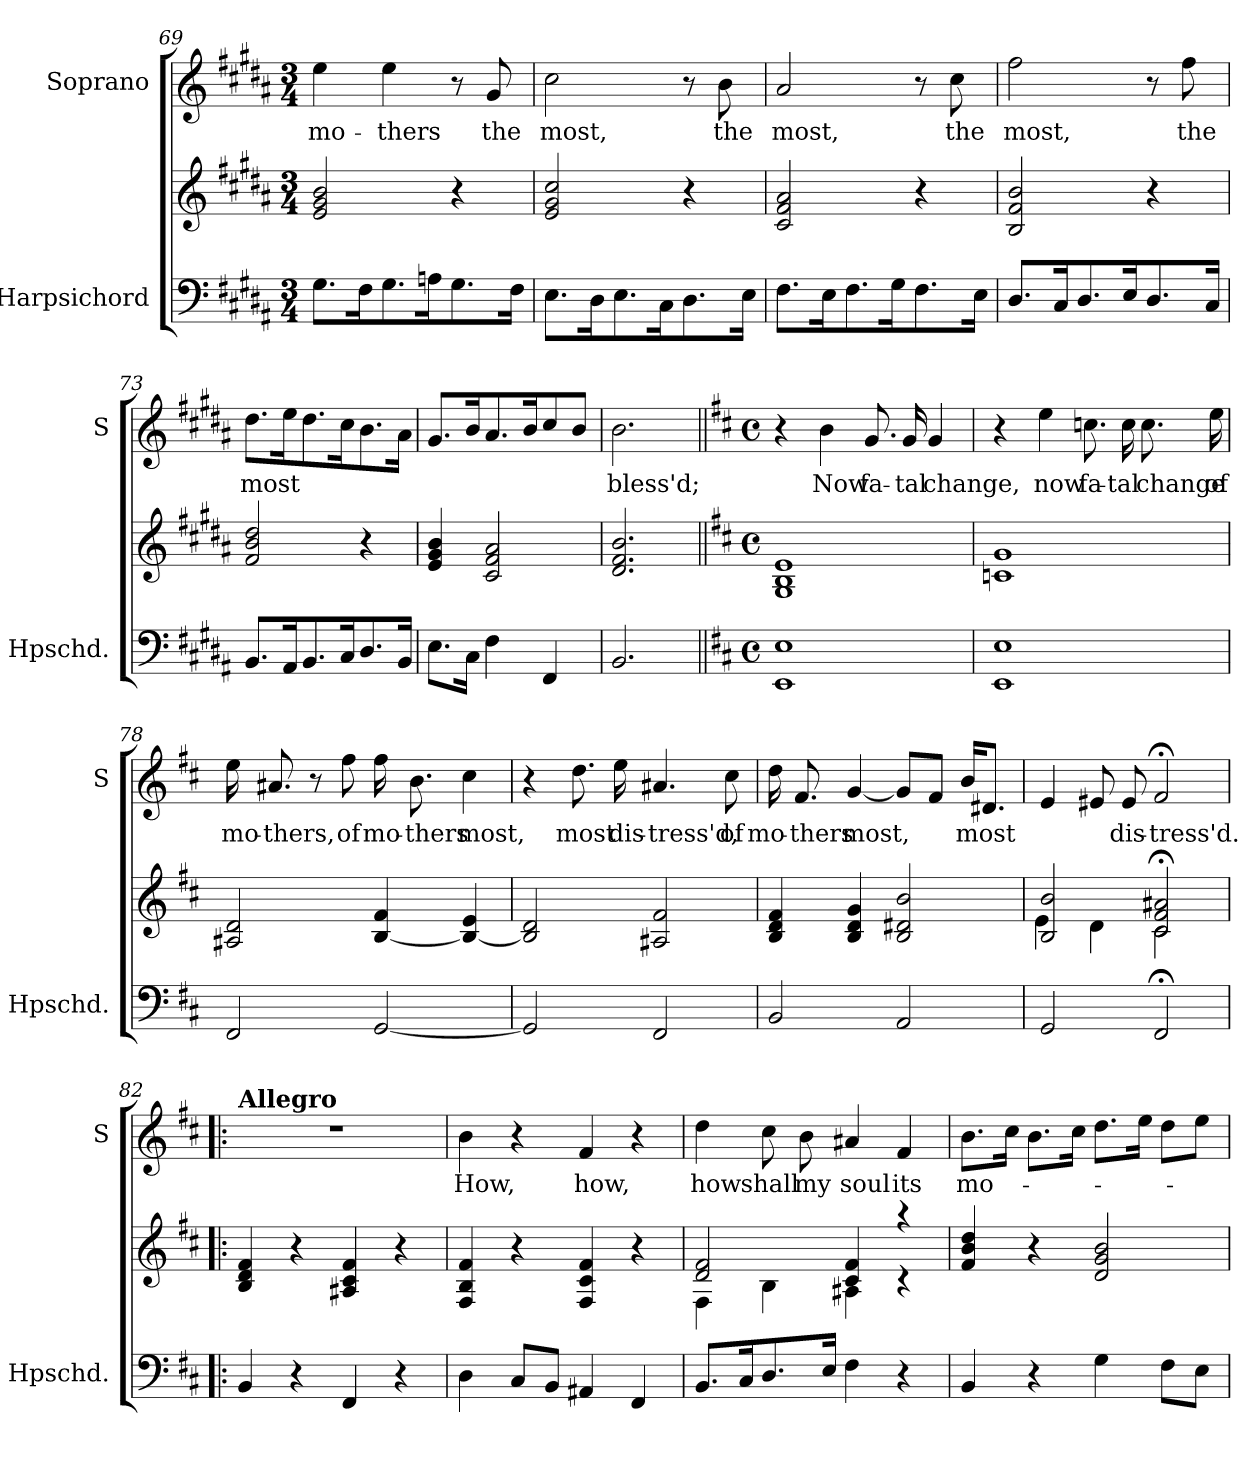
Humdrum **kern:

**kern	**kern	**kern	**text
*part2	*part2	*part1	*part1
*staff3	*staff2	*staff1	*staff1
*I"Harpsichord	*	*I"Soprano	*
*I'Hpschd.	*	*I'S	*
*clefF4	*clefG2	*clefG2	*
*k[f#c#g#d#a#]	*k[f#c#g#d#a#]	*k[f#c#g#d#a#]	*
*B:	*B:	*B:	*
*M3/4	*M3/4	*M3/4	*
=69	=69	=69	=69
!	!	!	!LO:LY:b
8.G#\L	2e/ 2g#/ 2b/	4ee\	mo-
16F#\k	.	.	.
!	!	!	!LO:LY:b
8.G#\	.	4ee\	-thers
16An\k	.	.	.
8.G#\	4r	8r	.
!	!	!	!LO:LY:b
.	.	8g#/	the
16F#\Jk	.	.	.
!!LO:LB:g=z
=70	=70	=70	=70
!	!	!	!LO:LY:b
8.E\L	2e/ 2g#/ 2cc#/	2cc#\	most,
16D#\k	.	.	.
8.E\	.	.	.
16C#\k	.	.	.
8.D#\	4r	8r	.
!	!	!	!LO:LY:b
.	.	8b\	the
16E\Jk	.	.	.
=71	=71	=71	=71
!	!	!	!LO:LY:b
8.F#\L	2c#/ 2f#/ 2a#/	2a#/	most,
16E\k	.	.	.
8.F#\	.	.	.
16G#\k	.	.	.
8.F#\	4r	8r	.
!	!	!	!LO:LY:b
.	.	8cc#\	the
16E\Jk	.	.	.
=72	=72	=72	=72
!	!	!	!LO:LY:b
8.D#/L	2B/ 2f#/ 2b/	2ff#\	most,
16C#/k	.	.	.
8.D#/	.	.	.
16E/k	.	.	.
8.D#/	4r	8r	.
!	!	!	!LO:LY:b
.	.	8ff#\	the
16C#/Jk	.	.	.
=73	=73	=73	=73
!	!	!	!LO:LY:b
8.BB/L	2f#/ 2b/ 2dd#/	8.dd#\L	most
16AA#/k	.	16ee\k	.
8.BB/	.	8.dd#\	.
16C#/k	.	16cc#\k	.
8.D#/	4r	8.b\	.
16BB/Jk	.	16a#\Jk	.
=74	=74	=74	=74
8.E\L	4e/ 4g#/ 4b/	8.g#/L	.
16C#\Jk	.	16b/k	.
4F#\	2c#/ 2f#/ 2a#/	8.a#/	.
.	.	16b/k	.
4FF#/	.	8cc#/	.
.	.	8b/J	.
=75	=75	=75	=75
!	!	!	!LO:LY:b
2.BB/	2.d#/ 2.f#/ 2.b/	2.b\	bless'd;
!!LO:LB:g=z
=76||	=76||	=76||	=76||
*k[f#c#]	*k[f#c#]	*k[f#c#]	*
*D:	*D:	*D:	*
*M4/4	*M4/4	*M4/4	*
*met(c)	*met(c)	*met(c)	*
1EE 1E	1G 1B 1e	4r	.
!	!	!	!LO:LY:b
.	.	4b\	Now
!	!	!	!LO:LY:b
.	.	8.g/	fa-
!	!	!	!LO:LY:b
.	.	16g/	-tal
!	!	!	!LO:LY:b
.	.	4g/	change,
=77	=77	=77	=77
1EE 1E	1cn 1g	4r	.
!	!	!	!LO:LY:b
.	.	4ee\	now
!	!	!	!LO:LY:b
.	.	8.ccn\	fa-
!	!	!	!LO:LY:b
.	.	16cc\	-tal
!	!	!	!LO:LY:b
.	.	8.cc\	change
!	!	!	!LO:LY:b
.	.	16ee\	of
=78	=78	=78	=78
!	!	!	!LO:LY:b
2FF#/	2A#X/ 2d/	16ee\	mo-
!	!	!	!LO:LY:b
.	.	8.a#X/	-thers,
.	.	8r	.
!	!	!	!LO:LY:b
.	.	8ff#\	of
!	!	!	!LO:LY:b
[2GG/	[4B/ 4f#/	16ff#\	mo-
!	!	!	!LO:LY:b
.	.	8.b\	-thers
!	!	!	!LO:LY:b
.	4B/_ 4e/	4cc#\	most,
=79	=79	=79	=79
2GG/]	2B/] 2d/	4r	.
!	!	!	!LO:LY:b
.	.	8.dd\	most
!	!	!	!LO:LY:b
.	.	16ee\	dis-
!	!	!	!LO:LY:b
2FF#/	2A#X/ 2f#/	4.a#X/	-tress'd,
!	!	!	!LO:LY:b
.	.	8cc#\	of
!!LO:PB:g=z
=80	=80	=80	=80
!	!	!	!LO:LY:b
2BB/	4B/ 4d/ 4f#/	16dd\	mo-
!	!	!	!LO:LY:b
.	.	8.f#/	-thers
!	!	!	!LO:LY:b
.	4B/ 4d/ 4g/	[4g/	most,
2AA/	2B/ 2d#X/ 2b/	8g/L]	.
.	.	8f#/J	.
!	!	!	!LO:LY:b
.	.	16b/KL	most
.	.	8.d#X/J	.
=81	=81	=81	=81
*	*^	*	*
2GG/	2B/ 2b/	4e\	4e/	.
.	.	4d\	8e#X/	.
!	!	!	!	!LO:LY:b
.	.	.	8e#/	dis-
!	!	!	!	!LO:LY:b
2FF#;</	2c#/;< 2f#/;< 2a#X/;<	2c#\	2f#;</	-tress'd.
=82!|:	=82!|:	=82!|:	=82!|:	=82!|:
!	!	!	!LO:TX:a:B:t=Allegro	!
*	*v	*v	*	*
4BB/	4B/ 4d/ 4f#/	1r	.
4r	4r	.	.
4FF#/	4A#X/ 4c#/ 4f#/	.	.
4r	4r	.	.
=83	=83	=83	=83
!	!	!	!LO:LY:b
4D\	4F#/ 4B/ 4f#/	4b\	How,
8C#/L	4r	4r	.
8BB/J	.	.	.
!	!	!	!LO:LY:b
4AA#X/	4F#/ 4c#/ 4f#/	4f#/	how,
4FF#/	4r	4r	.
=84	=84	=84	=84
*	*^	*	*
!	!	!	!	!LO:LY:b
8.BB/L	2d/ 2f#/	4F#\	4dd\	how
16C#/k	.	.	.	.
!	!	!	!	!LO:LY:b
8.D/	.	4B\	8cc#\	shall
!	!	!	!	!LO:LY:b
.	.	.	8b\	my
16E/Jk	.	.	.	.
!	!	!	!	!LO:LY:b
4F#\	4c#/ 4f#/	4A#X\	4a#X/	soul
!	!	!	!	!LO:LY:b
4r	4raa	4rc	4f#/	its
!!LO:LB:g=z
=85	=85	=85	=85	=85
!	!	!	!	!LO:LY:b
*	*v	*v	*	*
4BB/	4f#/ 4b/ 4dd/	8.b\L	mo-
.	.	16cc#\Jk	.
4r	4r	8.b\L	.
.	.	16cc#\Jk	.
4G\	2d/ 2g/ 2b/	8.dd\L	.
.	.	16ee\Jk	.
8F#\L	.	8dd\L	.
8E\J	.	8ee\J	.
=	=	=	=
*-	*-	*-	*-
